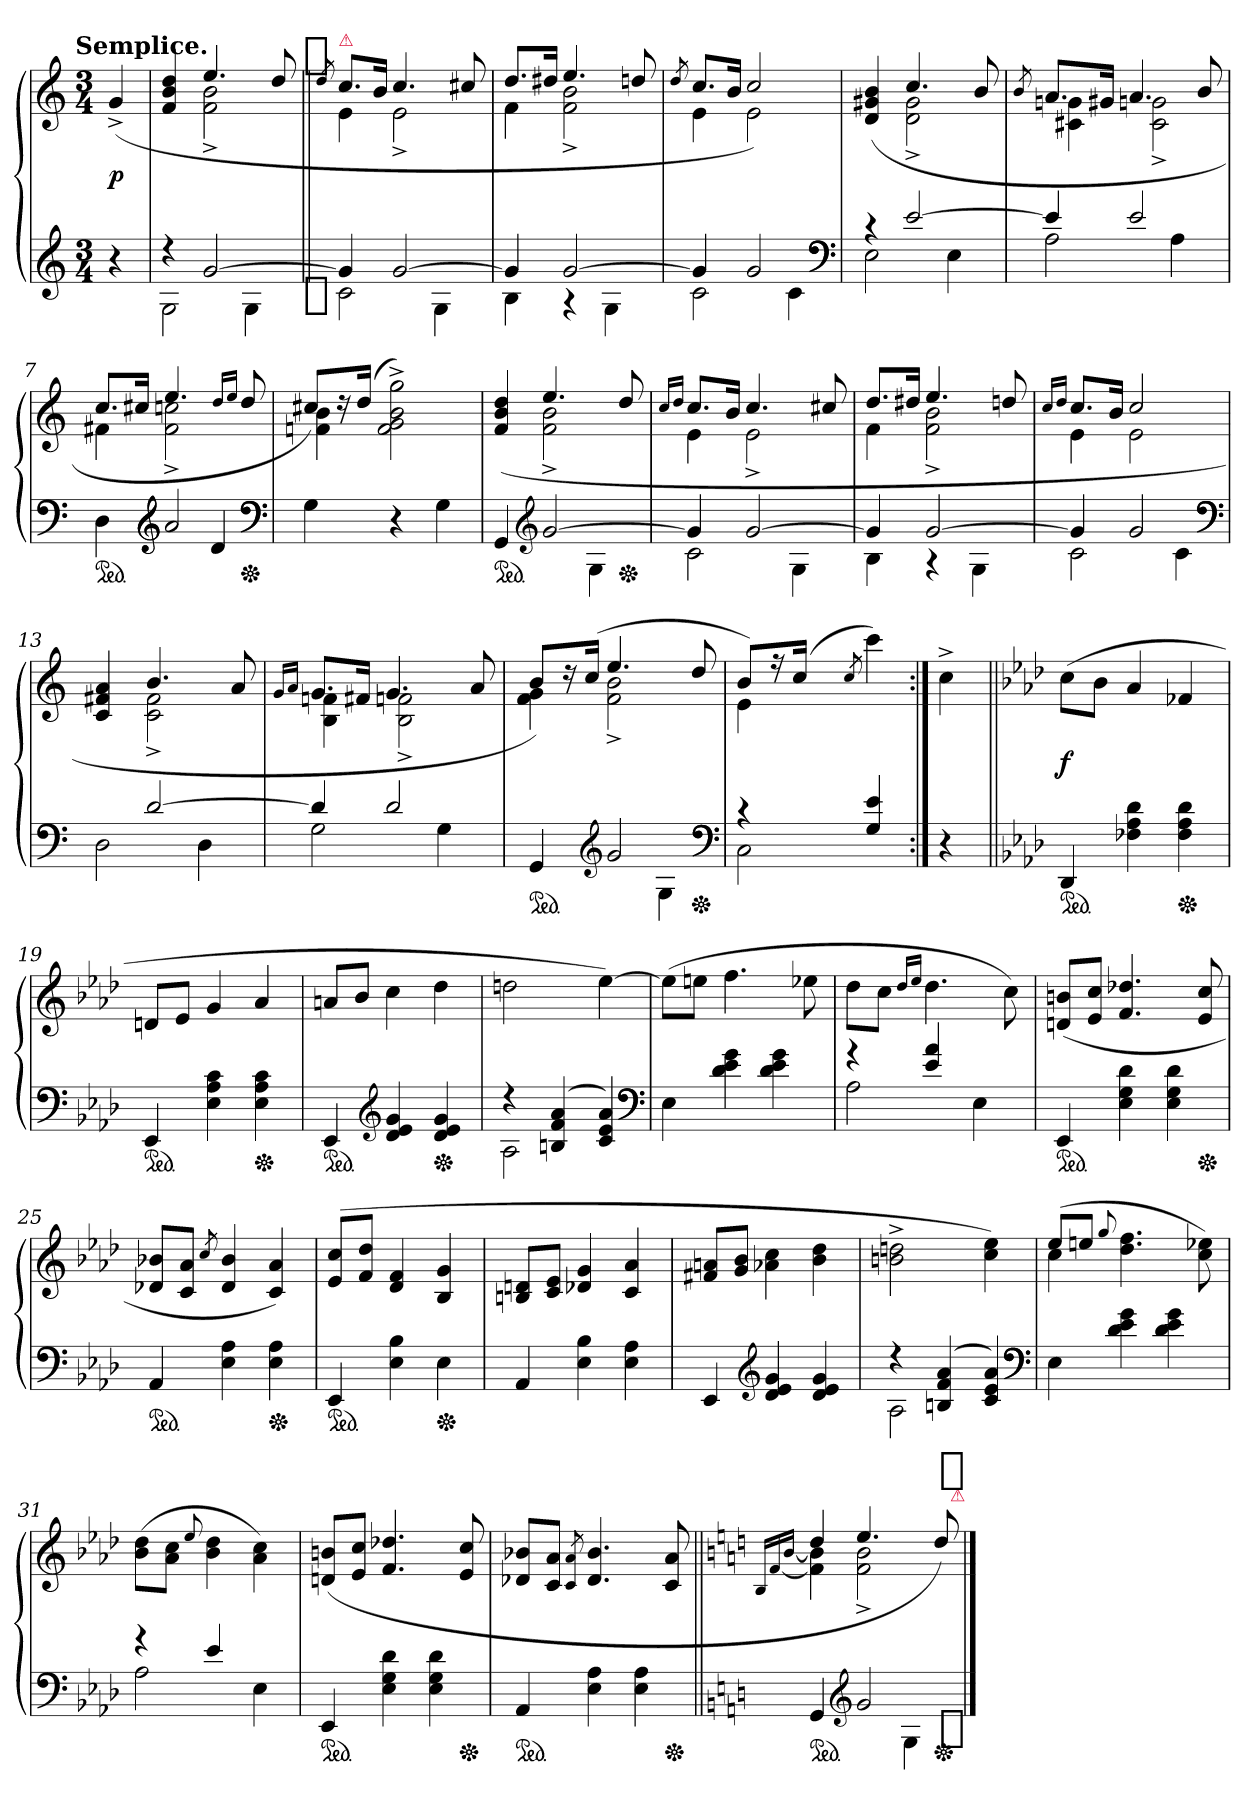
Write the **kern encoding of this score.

**kern	**kern	**dynam
*part1	*part1	*part1
*staff2	*staff1	*staff1/2
*clefG2	*clefG2	*
*k[]	*k[]	*
*C:	*C:	*
!!LO:TX:omd:t=Semplice.
*M3/4	*M3/4	*
=	=	=
4r	(>4g^>	p
=1	=1	=1
*^	*^	*
4r	2G	4f 4b 4dd	4ryy	.
[2g	.	4.ee	2f^< 2b^<	.
.	4G	.	.	.
.	.	8dd	.	.
!	!	!LO:TX:a:t=[segno]	!	!
!LO:TX:b:t=[segno]	!	!	!	!
=2||	=2||	=2||	=2||	=2||
.	.	8qdd	.	.
!	!	!LO:TX:a:color=crimson:t=⚠	!	!
4g]	2c	8.ccL	4e	.
.	.	16bJk	.	.
[2g	.	4.cc	2e^<	.
.	4G	.	.	.
.	.	8cc#X	.	.
=3	=3	=3	=3	=3
4g]	4B	8.ddL	4f	.
.	.	16dd#XJk	.	.
[2g	4r	4.ee	2f^< 2b^<	.
.	4G	.	.	.
.	.	8ddn	.	.
=4	=4	=4	=4	=4
.	.	8qdd/	.	.
4g]	2c	8.cc/L	4e\	.
.	.	16b/Jk	.	.
2g	.	2cc/)	2e\	.
.	4c	.	.	.
*clefF4	*	*	*	*
=5	=5	=5	=5	=5
4r	2E	(>4d 4g#X 4b	4ryy	.
[2e	.	4.cc/	2d^<\ 2g#^<\	.
.	4E	.	.	.
.	.	8b/	.	.
=6	=6	=6	=6	=6
.	.	8qb	.	.
4e]	2A	8.aL	4c#X 4gn	.
.	.	16g#XJk	.	.
2e	.	4.a	2c#^< 2gn^<	.
.	4A	.	.	.
.	.	8b	.	.
=7	=7	=7	=7	=7
*ped	*	*	*	*
4ryy	4D	8.cc/L	4f#X\	.
.	.	16cc#X/Jk	.	.
*clefG2	*	*	*	*
2a	4ryy	4.ee/	2f#^<\ 2ccn^<\	.
.	4d/	.	.	.
.	.	16qdd/LL	.	.
.	.	16qee/JJ	.	.
*Xped	*	*	*	*
.	.	8dd/	.	.
*v	*v	*	*	*
*clefF4	*	*	*
=8	=8	=8	=8
4G	8cc#XL)	4fn 4b	.
.	16rdd	.	.
.	(>16ddJk	.	.
4r	2ryy	2f^< 2g^< 2b^< 2gg^<)	.
4G	.	.	.
=9	=9	=9	=9
*^	*	*	*
*ped	*	*	*	*
4GG	2ryy	(>4f 4b 4dd	4ryy	.
*clefG2	*	*	*	*
[2g	.	4.ee/	2f^<\ 2b^<\	.
.	4G	.	.	.
*Xped	*	*	*	*
.	.	8dd/	.	.
=10	=10	=10	=10	=10
.	.	16qccLL	.	.
.	.	16qddJJ	.	.
4g]	2c	8.ccL	4e	.
.	.	16bJk	.	.
[2g	.	4.cc	2e^<	.
.	4G	.	.	.
.	.	8cc#X	.	.
=11	=11	=11	=11	=11
4g]	4B	8.ddL	4f	.
.	.	16dd#XJk	.	.
[2g	4r	4.ee	2f^< 2b^<	.
.	4G	.	.	.
.	.	8ddn	.	.
=12	=12	=12	=12	=12
.	.	16qcc/LL	.	.
.	.	16qdd/JJ	.	.
4g]	2c	8.cc/L	4e\	.
.	.	16b/Jk	.	.
2g	.	2cc/	2e\	.
.	4c	.	.	.
*clefF4	*	*	*	*
=13	=13	=13	=13	=13
4ryy	2D	4c 4f#X 4a	4ryy	.
[2d	.	4.b	2c^< 2f#^<	.
.	4D	.	.	.
.	.	8a/	.	.
=14	=14	=14	=14	=14
.	.	16qgLL	.	.
.	.	16qaJJ	.	.
4d]	2G	8.gL	4B 4fn	.
.	.	16f#XJk	.	.
2d	.	4.g	2B^< 2fn^<	.
.	4G	.	.	.
.	.	8a	.	.
=15	=15	=15	=15	=15
*ped	*	*	*	*
4GG	2ryy	8bL)	4f 4g	.
.	.	16rdd	.	.
.	.	(>16ccJk	.	.
*clefG2	*	*	*	*
2g	.	4.ee	2f^< 2b^<	.
.	4G	.	.	.
*Xped	*	*	*	*
.	.	8dd	.	.
*clefF4	*	*	*	*
=16	=16	=16	=16	=16
4rc	2C	8bL)	4e	.
.	.	16r	.	.
.	.	(>16ccJk	.	.
4ryy	.	4ryy	2ryy	.
.	.	8qcc	.	.
4G/ 4e/	4ryy	4ccc)	.	.
*	*	*v	*v	*
!LO:TX:a:Bi:t=Fine.	!	!	!
*v	*v	*	*
=17:|!	=17:|!	=17:|!
4r	4cc^>	.
=18||	=18||	=18||
*k[b-e-a-d-]	*k[b-e-a-d-]	*
*ped	*	*
4DD-	(>8cc\L	f
.	8b-J	.
4F-X 4A- 4d-	4a-	.
*Xped	*	*
4F- 4A- 4d-	4f-X	.
=19	=19	=19
*ped	*	*
4EE-	8dnL	.
.	8e-J	.
4E- 4A- 4c	4g	.
*Xped	*	*
4E- 4A- 4c	4a-	.
=20	=20	=20
*ped	*	*
4EE-	8anL	.
.	8b-J	.
*clefG2	*	*
4d- 4e- 4g	4cc\	.
*Xped	*	*
4d- 4e- 4g	4dd-\	.
=21	=21	=21
*^	*	*
4r	2A-	2ddn	.
(<4Bn 4f 4a-	.	.	.
4c 4e- 4a-)	4ryy	[4ee-)	.
*v	*v	*	*
*clefF4	*	*
=22	=22	=22
4E-	(8ee-L]	.
.	8eenJ	.
4d- 4e- 4g	4.ff	.
4d- 4e- 4g	.	.
.	8ee-X	.
=23	=23	=23
*^	*	*
4r	2A-	8dd-L	.
.	.	8ccJ	.
.	.	16qdd-/LL	.
.	.	16qee-/JJ	.
4e-/ 4a-/	.	4.dd-	.
4ryy	4E-	.	.
.	.	8cc)	.
*v	*v	*	*
=24	=24	=24
*ped	*	*
4EE-	(>8dn 8bnL	.
.	8e- 8ccJ	.
4E- 4G 4d-	4.f 4.dd-X	.
4E- 4G 4d-	.	.
*Xped	*	*
.	8e- 8cc	.
=25	=25	=25
*ped	*	*
4AA-	8d-X 8b-XL	.
.	8c 8a-J	.
.	8qcc/	.
4E- 4A-	4d- 4b-	.
*Xped	*	*
4E- 4A-	4c 4a-)	.
=26	=26	=26
*ped	*	*
4EE-	(>8e- 8ccL	.
.	8f 8dd-J	.
4E- 4B-	4d- 4f	.
*Xped	*	*
4E-	4B- 4g	.
=27	=27	=27
4AA-	8Bn 8dnL	.
.	8c 8e-J	.
4E- 4B-	4d-X 4g	.
4E- 4A-	4c 4a-	.
=28	=28	=28
4EE-	8f#X 8anL	.
.	8g 8b-J	.
*clefG2	*	*
4d- 4e- 4g	4a-X\ 4cc\	.
4d- 4e- 4g	4b-\ 4dd-\	.
=29	=29	=29
*^	*	*
4r	2A-	2bn^ 2ddn^	.
(<4Bn 4f 4a-	.	.	.
4c 4e- 4a-)	4ryy	4cc 4ee-)	.
*v	*v	*	*
*clefF4	*	*
=30	=30	=30
*	*^	*
4E-	(>8ee-L	4cc	.
.	8eenJ	.	.
.	.	8qqgg/	.
4d- 4e- 4g	2ryy	4.dd- 4.ff	.
4d- 4e- 4g	.	.	.
.	.	8cc 8ee-X)	.
*	*v	*v	*
=31	=31	=31
*^	*	*
4r	2A-	(>8b- 8dd-L	.
.	.	8a- 8ccJ	.
.	.	8qqee-/	.
4e-	.	4b- 4dd-	.
4ryy	4E-	4a- 4cc)	.
*v	*v	*	*
=32	=32	=32
*ped	*	*
4EE-	(>8dn 8bnL	.
.	8e- 8ccJ	.
4E- 4G 4d-	4.f 4.dd-X	.
4E- 4G 4d-	.	.
*Xped	*	*
.	8e- 8cc	.
=33	=33	=33
*ped	*	*
4AA-	8d-X 8b-XL	.
.	8c 8a-J	.
.	8qc 8qa-	.
4E- 4A-	4.d- 4.b-	.
4E- 4A-	.	.
*Xped	*	*
.	8c 8a-	.
=34||	=34||	=34||
*k[]	*k[]	*
.	16qB/LL	.
.	[16qf/	.
.	[16qb/JJ	.
*^	*^	*
!LO:TX:a:i:t=dolce	!	!	!	!
!LO:TX:b:Bi:t=Dal Segno al Fine.	!	!	!	!
*ped	*	*	*	*
4GG	2ryy	4dd	4f] 4b]	.
*clefG2	*	*	*	*
2g	.	4.ee	2f^ 2b^	.
.	4G	.	.	.
*Xped	*	*	*	*
.	.	8dd)	.	.
*v	*v	*	*	*
*	*v	*v	*
!	!LO:TX:a:color=crimson:t=⚠	!
!	!LO:TX:a:t=[segno]	!
!LO:TX:b:t=[segno]	!	!
==	==	==
*-	*-	*-
